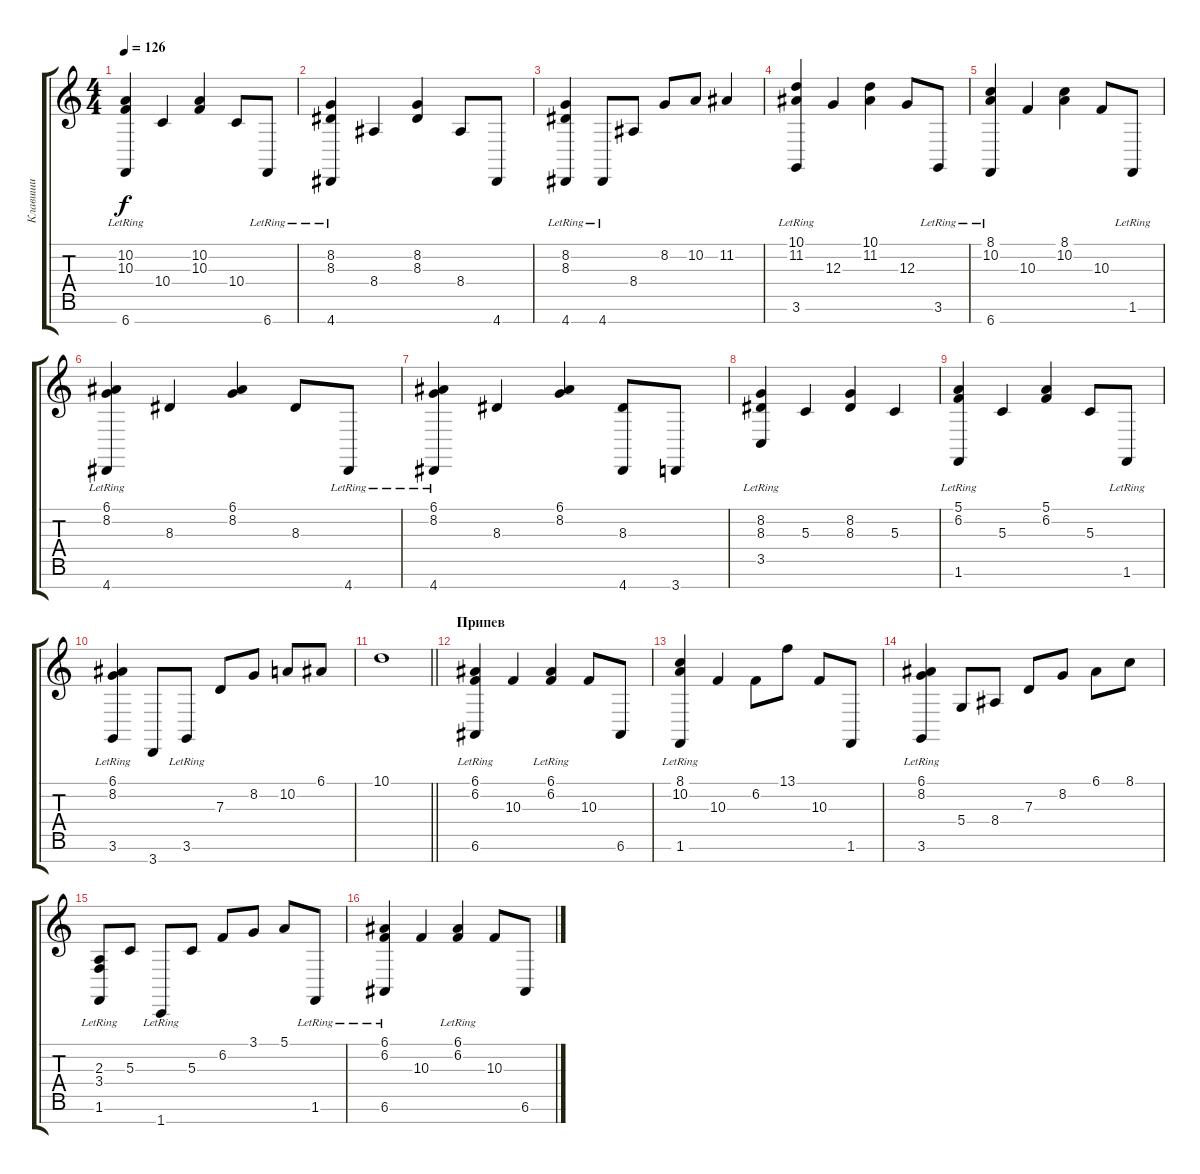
\track ("Клавиши" "Клавиши") {instrument brightacousticpiano}
\staff {score tabs}
\tuning (E4 B3 G3 D3 A2 E2 B1) {hide}
\ts (4 4)
\tempo 126
\clef g2
\ks c
(10.2 10.3 6.7{lr}).4{dy f} 10.4.4 (10.2 10.3).4 10.4.8 6.7{lr}.8 |
(8.2 8.3 4.7{lr}).4 8.4.4 (8.2 8.3).4 8.4.8 4.7.8 |
(8.2 8.3 4.7{lr}).4 4.7{lr}.8 8.4.8 8.2.8 10.2.8 11.2.4 |
(10.1 11.2 3.6{lr}).4 12.3.4 (10.1 11.2).4 12.3.8 3.6{lr}.8 |
(8.1 10.2 6.7{lr}).4 10.3.4 (8.1 10.2).4 10.3.8 1.6{lr}.8 |
(6.1 8.2 4.7{lr}).4 8.3.4 (6.1 8.2).4 8.3.8 4.7{lr}.8 |
(6.1 8.2 4.7{lr}).4 8.3.4 (6.1 8.2).4 (8.3 4.7).8 3.7.8 |
(8.2 8.3 3.5{lr}).4 5.3.4 (8.2 8.3).4 5.3.4 |
(5.1 6.2 1.6{lr}).4 5.3.4 (5.1 6.2).4 5.3.8 1.6{lr}.8 |
(6.1 8.2 3.6{lr}).4 3.7.8 3.6{lr}.8 7.3.8 8.2.8 10.2.8 6.1.8 |
\barLineRight lightlight
10.1.1 |
\section ("" "Припев")
(6.1{lr} 6.2{lr} 6.6{lr}).4 10.3.4 (6.1{lr} 6.2{lr}).4 10.3.8 6.6.8 |
(8.1 10.2 1.6{lr}).4 10.3.4 6.2.8 13.1.8 10.3.8 1.6.8 |
(6.1 8.2 3.6{lr}).4 5.4.8 8.4.8 7.3.8 8.2.8 6.1.8 8.1.8 |
(2.3 3.4 1.6{lr}).8 5.3.8 1.7{lr}.8 5.3.8 6.2.8 3.1.8 5.1.8 1.6{lr}.8 |
(6.1{lr} 6.2{lr} 6.6{lr}).4 10.3.4 (6.1{lr} 6.2{lr}).4 10.3.8 6.6.8
